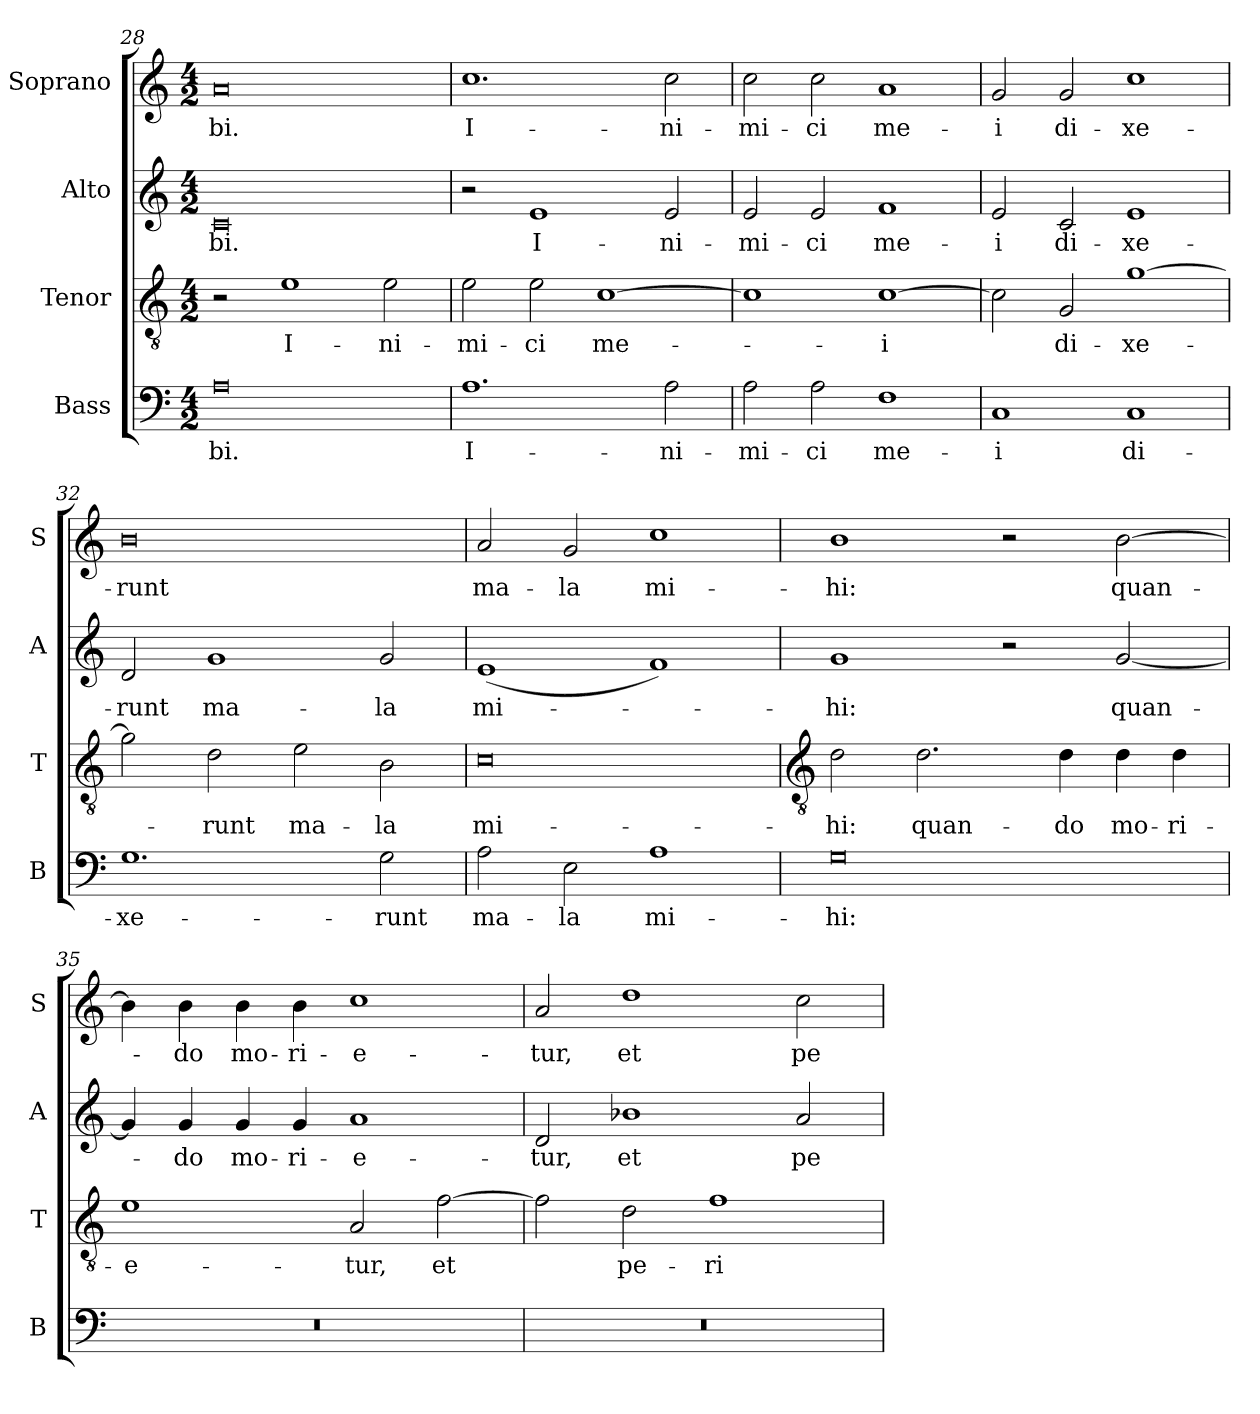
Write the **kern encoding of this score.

**kern	**text	**kern	**text	**kern	**text	**kern	**text
*part4	*part4	*part3	*part3	*part2	*part2	*part1	*part1
*staff4	*staff4	*staff3	*staff3	*staff2	*staff2	*staff1	*staff1
*I"Bass	*	*I"Tenor	*	*I"Alto	*	*I"Soprano	*
*I'B	*	*I'T	*	*I'A	*	*I'S	*
*clefF4	*	*clefGv2	*	*clefG2	*	*clefG2	*
*k[]	*	*k[]	*	*k[]	*	*k[]	*
*C:	*	*C:	*	*C:	*	*C:	*
*M4/2	*	*M4/2	*	*M4/2	*	*M4/2	*
=28	=28	=28	=28	=28	=28	=28	=28
!	!LO:LY:b	!	!	!	!LO:LY:b	!	!LO:LY:b
0A	-bi.	2r	.	0c	bi.	0a	bi.
!	!	!	!LO:LY:b	!	!	!	!
.	.	1e	I-	.	.	.	.
!	!	!	!LO:LY:b	!	!	!	!
.	.	2e	-ni-	.	.	.	.
=29	=29	=29	=29	=29	=29	=29	=29
!	!LO:LY:b	!	!LO:LY:b	!	!	!	!LO:LY:b
1.A	I-	2e	-mi-	2r	.	1.cc	I-
!	!	!	!LO:LY:b	!	!LO:LY:b	!	!
.	.	2e	-ci	1e	I-	.	.
!	!	!	!LO:LY:b	!	!	!	!
.	.	[1c	me-	.	.	.	.
!	!LO:LY:b	!	!	!	!LO:LY:b	!	!LO:LY:b
2A	-ni-	.	.	2e	-ni-	2cc	-ni-
=30	=30	=30	=30	=30	=30	=30	=30
!	!LO:LY:b	!	!	!	!LO:LY:b	!	!LO:LY:b
2A	-mi-	1c]	.	2e	-mi-	2cc	-mi-
!	!LO:LY:b	!	!	!	!LO:LY:b	!	!LO:LY:b
2A	-ci	.	.	2e	-ci	2cc	-ci
!	!LO:LY:b	!	!LO:LY:b	!	!LO:LY:b	!	!LO:LY:b
1F	me-	[1c	i	1f	me-	1a	me-
=31	=31	=31	=31	=31	=31	=31	=31
!	!LO:LY:b	!	!	!	!LO:LY:b	!	!LO:LY:b
1C	-i	2c]	.	2e	-i	2g	-i
!	!	!	!LO:LY:b	!	!LO:LY:b	!	!LO:LY:b
.	.	2G	di-	2c	di-	2g	di-
!	!LO:LY:b	!	!LO:LY:b	!	!LO:LY:b	!	!LO:LY:b
1C	di-	[1g	-xe-	1e	-xe-	1cc	-xe-
=32	=32	=32	=32	=32	=32	=32	=32
!	!LO:LY:b	!	!	!	!LO:LY:b	!	!LO:LY:b
1.G	-xe-	2g]	.	2d	-runt	0b	-runt
!	!	!	!LO:LY:b	!	!LO:LY:b	!	!
.	.	2d	runt	1g	ma-	.	.
!	!	!	!LO:LY:b	!	!	!	!
.	.	2e	ma-	.	.	.	.
!	!LO:LY:b	!	!LO:LY:b	!	!LO:LY:b	!	!
2G	-runt	2B	-la	2g	-la	.	.
=33	=33	=33	=33	=33	=33	=33	=33
!	!LO:LY:b	!	!LO:LY:b	!	!LO:LY:b	!	!LO:LY:b
2A	ma-	0c	mi-	(<1e	mi-	2a	ma-
!	!LO:LY:b	!	!	!	!	!	!LO:LY:b
2E	-la	.	.	.	.	2g	-la
!	!LO:LY:b	!	!	!	!	!	!LO:LY:b
1A	mi-	.	.	1f)	.	1cc	mi-
!!LO:LB:g=z
=34	=34	=34	=34	=34	=34	=34	=34
*	*	*clefGv2	*	*	*	*	*
!	!LO:LY:b	!	!LO:LY:b	!	!LO:LY:b	!	!LO:LY:b
0G	-hi:	2d	-hi:	1g	hi:	1b	-hi:
!	!	!	!LO:LY:b	!	!	!	!
.	.	2.d	quan-	.	.	.	.
.	.	.	.	2r	.	2r	.
!	!	!	!LO:LY:b	!	!	!	!
.	.	4d	-do	.	.	.	.
!	!	!	!LO:LY:b	!	!LO:LY:b	!	!LO:LY:b
.	.	4d	mo-	[2g	quan-	[2b	quan-
!	!	!	!LO:LY:b	!	!	!	!
.	.	4d	-ri-	.	.	.	.
=35	=35	=35	=35	=35	=35	=35	=35
!	!	!	!LO:LY:b	!	!	!	!
0r	.	1e	-e-	4g]	.	4b]	.
!	!	!	!	!	!LO:LY:b	!	!LO:LY:b
.	.	.	.	4g	do	4b	do
!	!	!	!	!	!LO:LY:b	!	!LO:LY:b
.	.	.	.	4g	mo-	4b	mo-
!	!	!	!	!	!LO:LY:b	!	!LO:LY:b
.	.	.	.	4g	-ri-	4b	-ri-
!	!	!	!LO:LY:b	!	!LO:LY:b	!	!LO:LY:b
.	.	2A	-tur,	1a	-e-	1cc	-e-
!	!	!	!LO:LY:b	!	!	!	!
.	.	[2f	et	.	.	.	.
=36	=36	=36	=36	=36	=36	=36	=36
!	!	!	!	!	!LO:LY:b	!	!LO:LY:b
0r	.	2f]	.	2d	-tur,	2a	-tur,
!	!	!	!LO:LY:b	!	!LO:LY:b	!	!LO:LY:b
.	.	2d	pe-	1b-X	et	1dd	et
!	!	!	!LO:LY:b	!	!	!	!
.	.	1f	-ri-	.	.	.	.
!	!	!	!	!	!LO:LY:b	!	!LO:LY:b
.	.	.	.	2a	pe-	2cc	pe-
=	=	=	=	=	=	=	=
*-	*-	*-	*-	*-	*-	*-	*-
